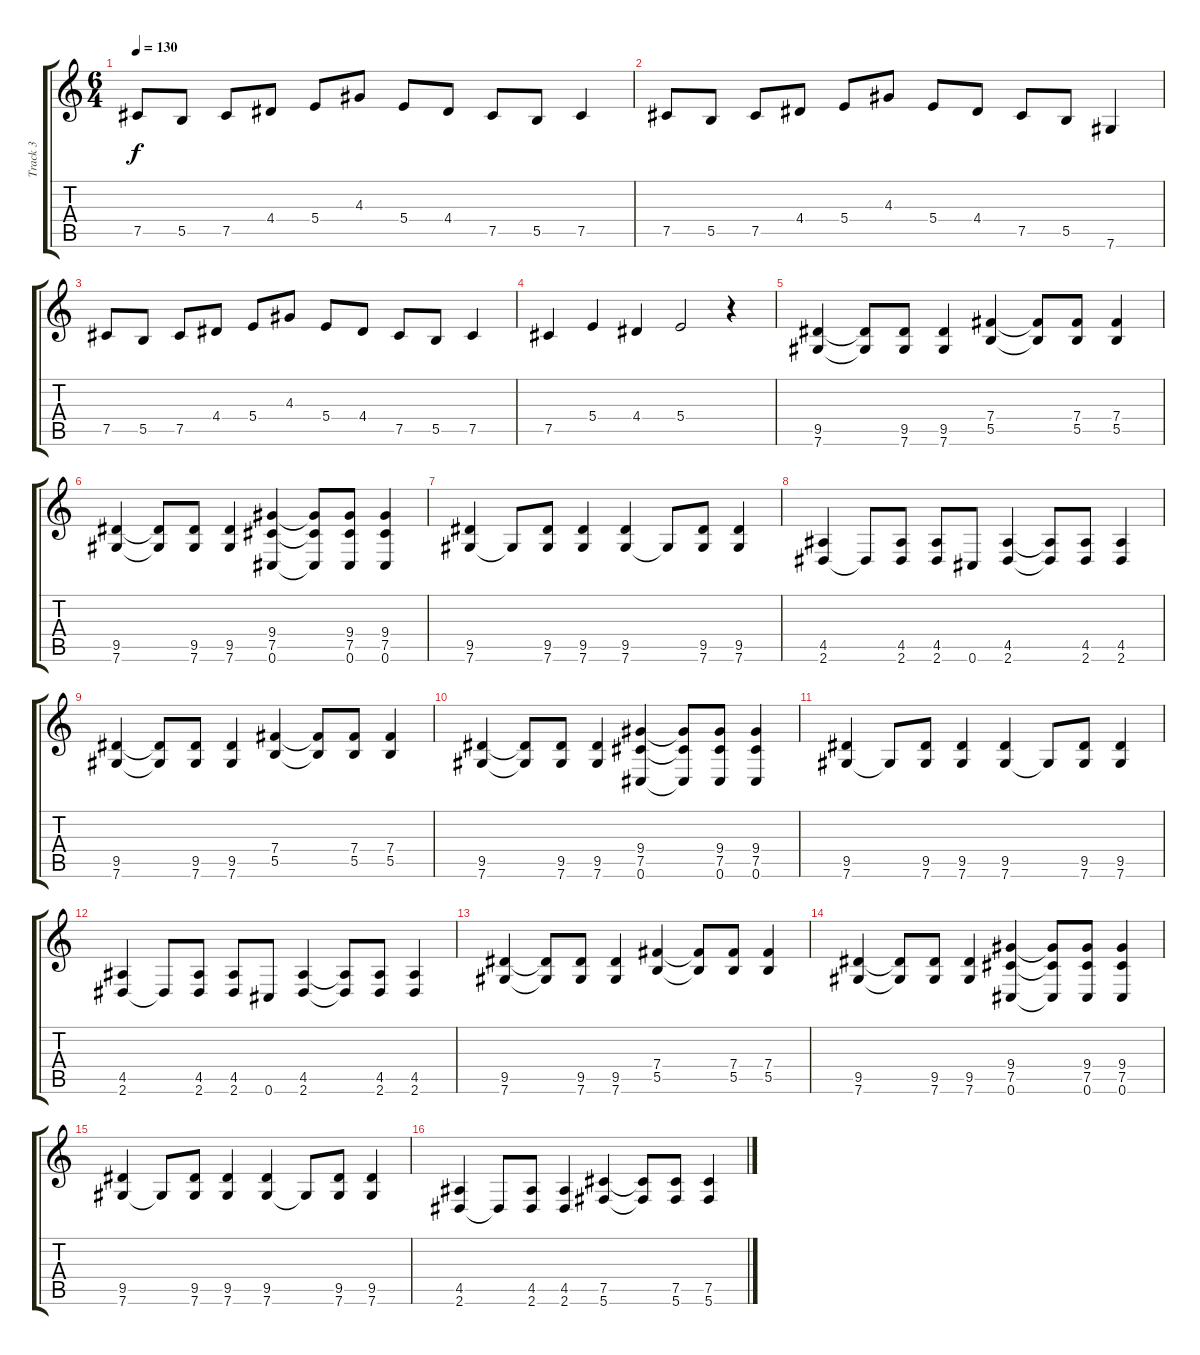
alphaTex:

\track ("Track 3" "Track 3") {instrument distortionguitar}
\staff {score tabs}
\tuning (Db4 Ab3 E3 B2 Gb2 Db2) {hide}
\ts (6 4)
\tempo 130
\clef g2
\ks c
7.5.8{dy f} 5.5.8 7.5.8 4.4.8 5.4.8 4.3.8 5.4.8 4.4.8 7.5.8 5.5.8 7.5.4 |
7.5.8 5.5.8 7.5.8 4.4.8 5.4.8 4.3.8 5.4.8 4.4.8 7.5.8 5.5.8 7.6.4 |
7.5.8 5.5.8 7.5.8 4.4.8 5.4.8 4.3.8 5.4.8 4.4.8 7.5.8 5.5.8 7.5.4 |
7.5.4 5.4.4 4.4.4 5.4.2 r.4 |
(9.5 7.6).4 (9.5{t} 7.6{t}).8 (9.5 7.6).8 (9.5 7.6).4 (7.4 5.5).4 (7.4{t} 5.5{t}).8 (7.4 5.5).8 (7.4 5.5).4 |
(9.5 7.6).4 (9.5{t} 7.6{t}).8 (9.5 7.6).8 (9.5 7.6).4 (9.4 7.5 0.6).4 (9.4{t} 7.5{t} 0.6{t}).8 (9.4 7.5 0.6).8 (9.4 7.5 0.6).4 |
(9.5 7.6).4 7.6{t}.8 (9.5 7.6).8 (9.5 7.6).4 (9.5 7.6).4 7.6{t}.8 (9.5 7.6).8 (9.5 7.6).4 |
(4.5 2.6).4 2.6{t}.8 (4.5 2.6).8 (4.5 2.6).8 0.6.8 (4.5 2.6).4 (4.5{t} 2.6{t}).8 (4.5 2.6).8 (4.5 2.6).4 |
(9.5 7.6).4 (9.5{t} 7.6{t}).8 (9.5 7.6).8 (9.5 7.6).4 (7.4 5.5).4 (7.4{t} 5.5{t}).8 (7.4 5.5).8 (7.4 5.5).4 |
(9.5 7.6).4 (9.5{t} 7.6{t}).8 (9.5 7.6).8 (9.5 7.6).4 (9.4 7.5 0.6).4 (9.4{t} 7.5{t} 0.6{t}).8 (9.4 7.5 0.6).8 (9.4 7.5 0.6).4 |
(9.5 7.6).4 7.6{t}.8 (9.5 7.6).8 (9.5 7.6).4 (9.5 7.6).4 7.6{t}.8 (9.5 7.6).8 (9.5 7.6).4 |
(4.5 2.6).4 2.6{t}.8 (4.5 2.6).8 (4.5 2.6).8 0.6.8 (4.5 2.6).4 (4.5{t} 2.6{t}).8 (4.5 2.6).8 (4.5 2.6).4 |
(9.5 7.6).4 (9.5{t} 7.6{t}).8 (9.5 7.6).8 (9.5 7.6).4 (7.4 5.5).4 (7.4{t} 5.5{t}).8 (7.4 5.5).8 (7.4 5.5).4 |
(9.5 7.6).4 (9.5{t} 7.6{t}).8 (9.5 7.6).8 (9.5 7.6).4 (9.4 7.5 0.6).4 (9.4{t} 7.5{t} 0.6{t}).8 (9.4 7.5 0.6).8 (9.4 7.5 0.6).4 |
(9.5 7.6).4 7.6{t}.8 (9.5 7.6).8 (9.5 7.6).4 (9.5 7.6).4 7.6{t}.8 (9.5 7.6).8 (9.5 7.6).4 |
(4.5 2.6).4 2.6{t}.8 (4.5 2.6).8 (4.5 2.6).4 (7.5 5.6).4 (7.5{t} 5.6{t}).8 (7.5 5.6).8 (7.5 5.6).4
